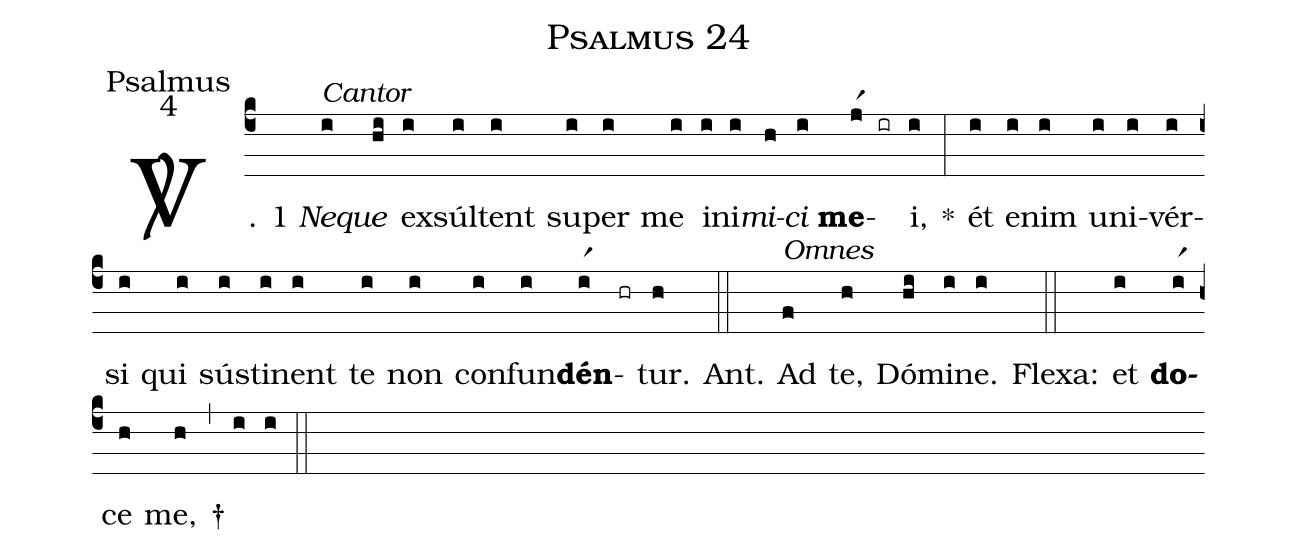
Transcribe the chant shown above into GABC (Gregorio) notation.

name:Psalmus 24;
office-part:Psalmus;
mode:4;
%%
(c4)<sp>V/</sp>. 1<alt>Cantor</alt> <i>Ne</i>(i)<i>que</i>(hi) ex(i)súl(i)tent(i) su(i)per(i) me(i) i(i)ni(i)<i>mi</i>(h)<i>ci</i>(i) <b>me</b>-(jr1)(ir)i,(i) *(:) ét(i) e(i)nim(i) u(i)ni(i)vér(i)si(i) qui(i) sús(i)ti(i)nent(i) te(i) non(i) con(i)fun(i)<b>dén</b>-(ir1)(hr)tur.(h) (::)
Ant. {A}d<alt>Omnes</alt>(f) te,(h) Dó(hi)mi(i)ne.(i) (::) Flexa: {e}t(i) <b>do</b>(ir1)ce(h) me,(h) †(,) (i) (i) (::)
